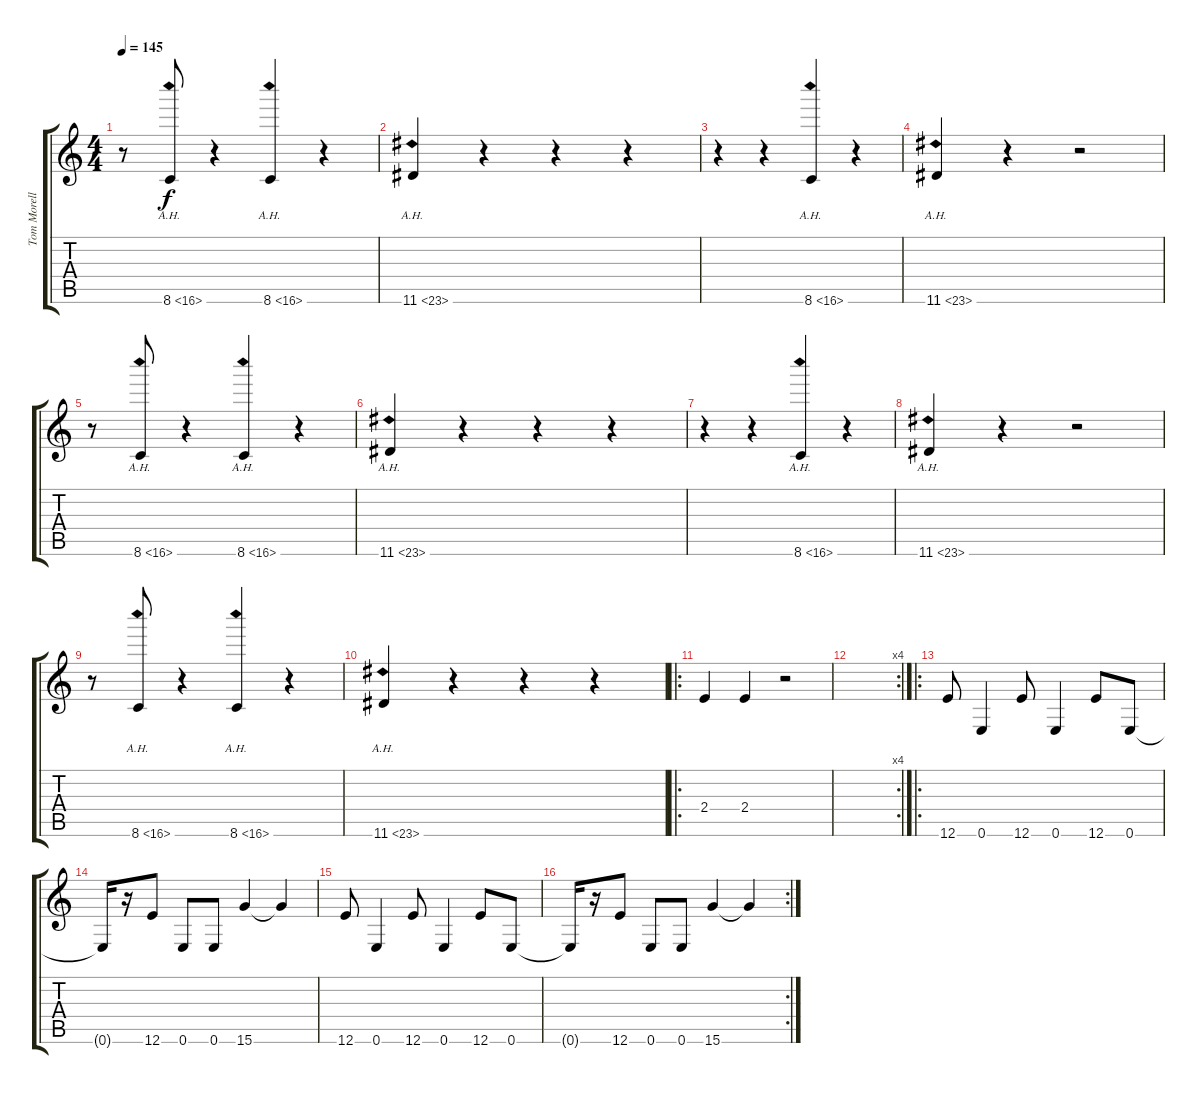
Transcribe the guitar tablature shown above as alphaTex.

\track ("Tom Morello" "Tom Morell") {instrument overdrivenguitar}
\staff {score tabs}
\tuning (E4 B3 G3 D3 A2 E2) {hide}
\ts (4 4)
\tempo 145
\clef g2
\ks c
r.8{dy f} 8.6{ah 8}.8 r.4 8.6{ah 8}.4 r.4 |
11.6{ah 12}.4 r.4 r.4 r.4 |
r.4 r.4 8.6{ah 8}.4 r.4 |
11.6{ah 12}.4 r.4 r.2 |
r.8 8.6{ah 8}.8 r.4 8.6{ah 8}.4 r.4 |
11.6{ah 12}.4 r.4 r.4 r.4 |
r.4 r.4 8.6{ah 8}.4 r.4 |
11.6{ah 12}.4 r.4 r.2 |
r.8 8.6{ah 8}.8 r.4 8.6{ah 8}.4 r.4 |
11.6{ah 12}.4 r.4 r.4 r.4 |
\ro
2.4.4 2.4.4 r.2 |
\rc 4
|
\ro
12.6.8 0.6.4 12.6.8 0.6.4 12.6.8 0.6.8 |
0.6{t}.16 r.16 12.6.8 0.6.8 0.6.8 15.6.4 15.6{t}.4 |
12.6.8 0.6.4 12.6.8 0.6.4 12.6.8 0.6.8 |
\rc 2
0.6{t}.16 r.16 12.6.8 0.6.8 0.6.8 15.6.4 15.6{t}.4
